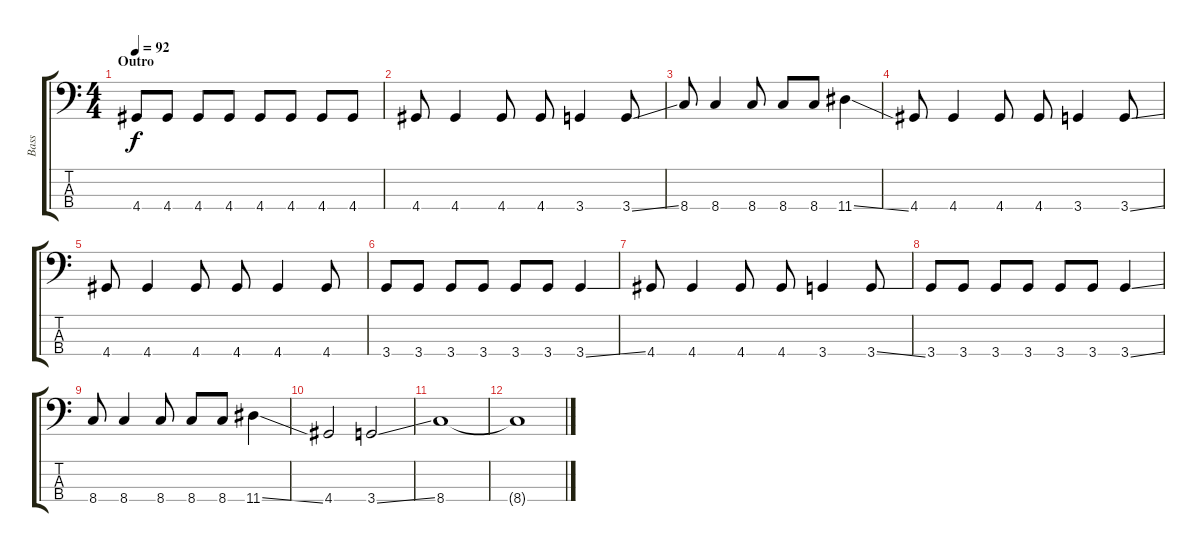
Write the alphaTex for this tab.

\track ("Bass" "Bass") {instrument electricbasspick}
\staff {score tabs}
\tuning (G2 D2 A1 E1) {hide}
\ts (4 4)
\section ("" "Outro")
\tempo 92
\clef f4
\ks c
4.4.8{dy f} 4.4.8 4.4.8 4.4.8 4.4.8 4.4.8 4.4.8 4.4.8 |
4.4.8 4.4.4 4.4.8 4.4.8 3.4.4 3.4{ss}.8 |
8.4.8 8.4.4 8.4.8 8.4.8 8.4.8 11.4{ss}.4 |
4.4.8 4.4.4 4.4.8 4.4.8 3.4.4 3.4{ss}.8 |
4.4.8 4.4.4 4.4.8 4.4.8 4.4.4 4.4.8 |
3.4.8 3.4.8 3.4.8 3.4.8 3.4.8 3.4.8 3.4{ss}.4 |
4.4.8 4.4.4 4.4.8 4.4.8 3.4.4 3.4{ss}.8 |
3.4.8 3.4.8 3.4.8 3.4.8 3.4.8 3.4.8 3.4{ss}.4 |
8.4.8 8.4.4 8.4.8 8.4.8 8.4.8 11.4{ss}.4 |
4.4.2 3.4{ss}.2 |
8.4.1 |
8.4{t}.1
